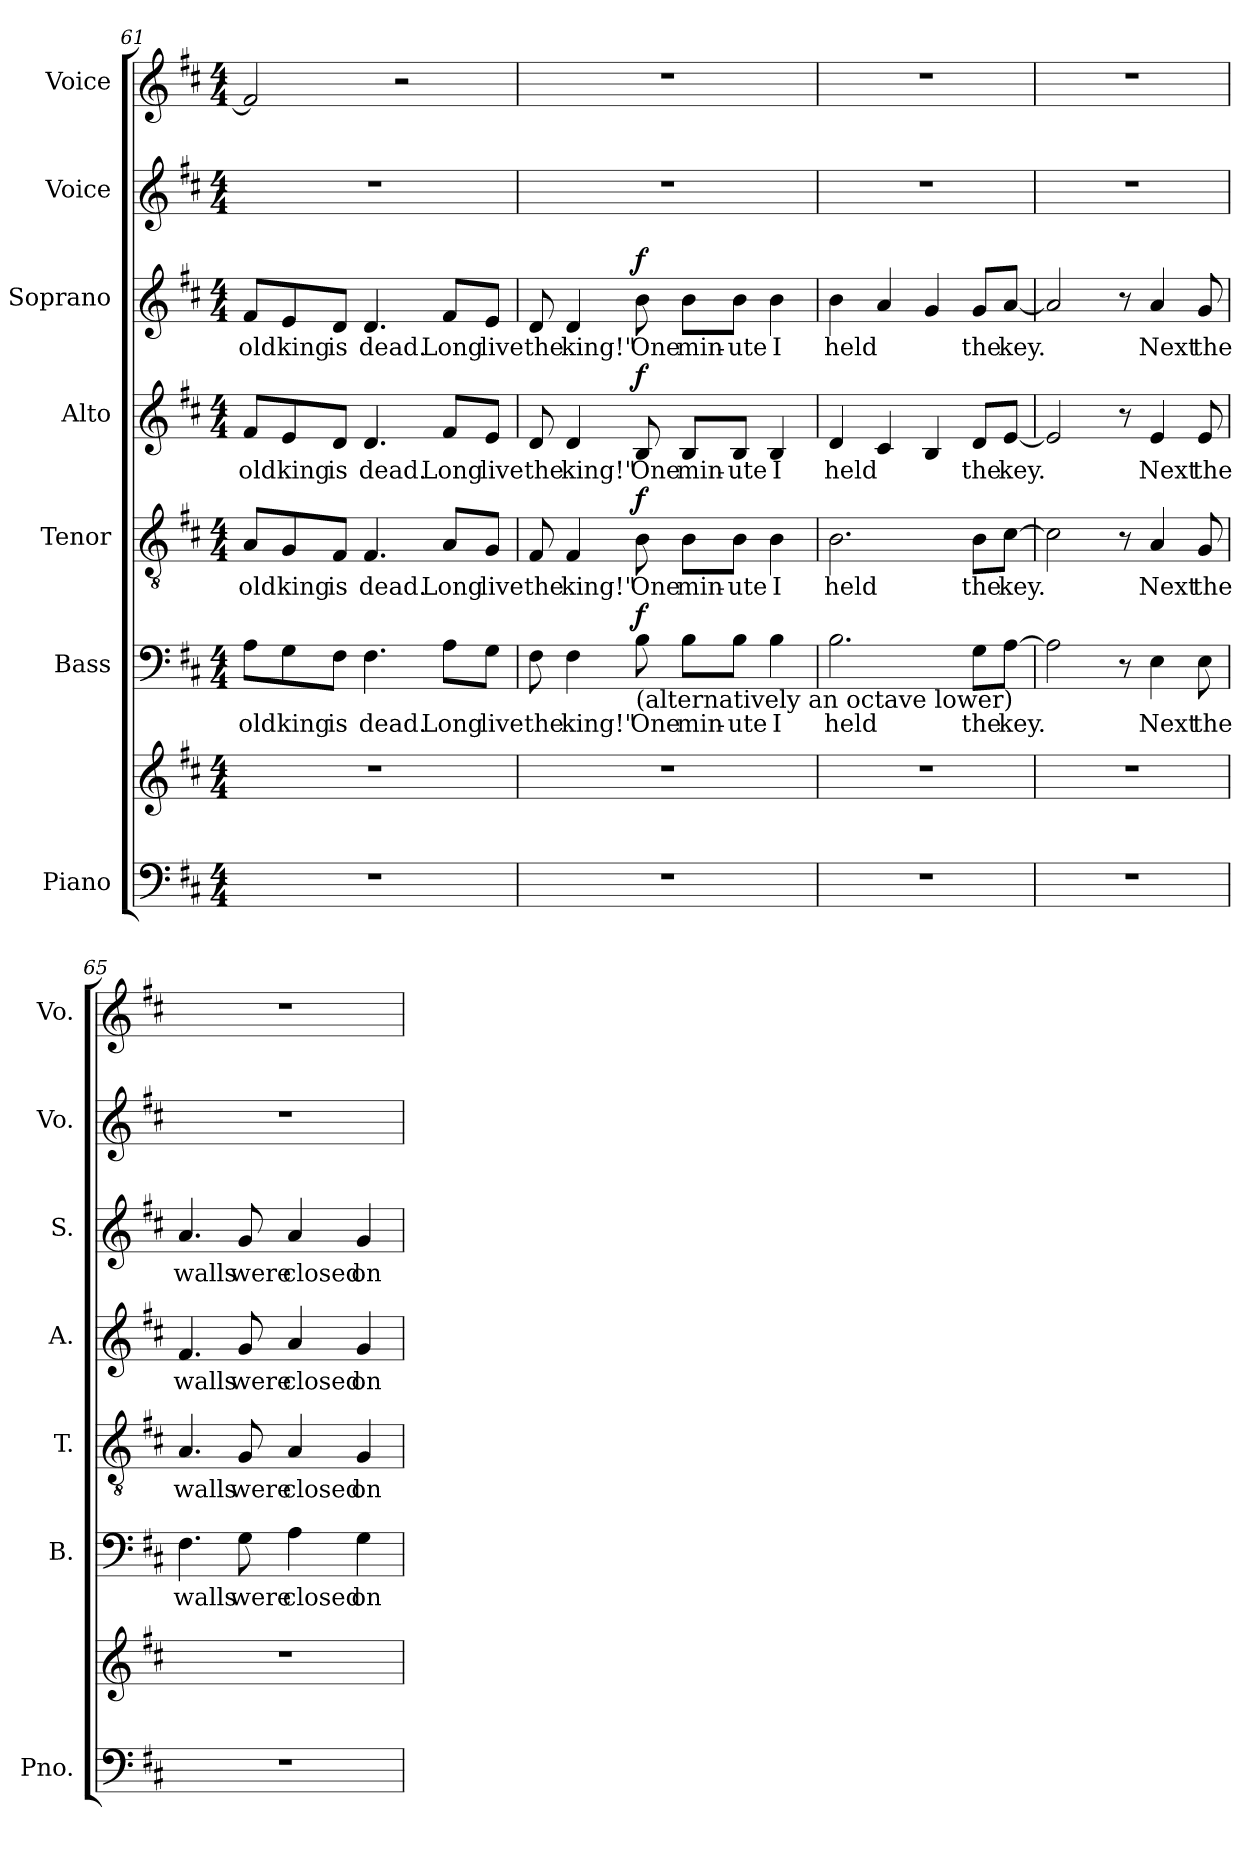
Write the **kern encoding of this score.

**kern	**kern	**kern	**text	**dynam	**kern	**text	**dynam	**kern	**text	**dynam	**kern	**text	**dynam	**kern	**kern
*part7	*part7	*part6	*part6	*part6	*part5	*part5	*part5	*part4	*part4	*part4	*part3	*part3	*part3	*part2	*part1
*staff8	*staff7	*staff6	*staff6	*staff6	*staff5	*staff5	*staff5	*staff4	*staff4	*staff4	*staff3	*staff3	*staff3	*staff2	*staff1
*I"Piano	*	*I"Bass	*	*	*I"Tenor	*	*	*I"Alto	*	*	*I"Soprano	*	*	*I"Voice	*I"Voice
*I'Pno.	*	*I'B.	*	*	*I'T.	*	*	*I'A.	*	*	*I'S.	*	*	*I'Vo.	*I'Vo.
*clefF4	*clefG2	*clefF4	*	*	*clefGv2	*	*	*clefG2	*	*	*clefG2	*	*	*clefG2	*clefG2
*k[f#c#]	*k[f#c#]	*k[f#c#]	*	*	*k[f#c#]	*	*	*k[f#c#]	*	*	*k[f#c#]	*	*	*k[f#c#]	*k[f#c#]
*M4/4	*M4/4	*M4/4	*	*	*M4/4	*	*	*M4/4	*	*	*M4/4	*	*	*M4/4	*M4/4
=61	=61	=61	=61	=61	=61	=61	=61	=61	=61	=61	=61	=61	=61	=61	=61
1r	1r	8A\L	old	.	8A/L	old	.	8f#/L	old	.	8f#/L	old	.	1r	2f#/]
.	.	8G\	king	.	8G/	king	.	8e/	king	.	8e/	king	.	.	.
.	.	8F#\J	is	.	8F#/J	is	.	8d/J	is	.	8d/J	is	.	.	.
.	.	4.F#\	dead.	.	4.F#/	dead.	.	4.d/	dead.	.	4.d/	dead.	.	.	.
.	.	.	.	.	.	.	.	.	.	.	.	.	.	.	2r
.	.	8A\L	Long	.	8A/L	Long	.	8f#/L	Long	.	8f#/L	Long	.	.	.
.	.	8G\J	live	.	8G/J	live	.	8e/J	live	.	8e/J	live	.	.	.
=62	=62	=62	=62	=62	=62	=62	=62	=62	=62	=62	=62	=62	=62	=62	=62
1r	1r	8F#\	the	.	8F#/	the	.	8d/	the	.	8d/	the	.	1r	1r
.	.	4F#\	king!"	.	4F#/	king!"	.	4d/	king!"	.	4d/	king!"	.	.	.
!	!	!LO:TX:b:t=(alternatively an octave lower)	!	!	!	!	!	!	!	!	!	!	!	!	!
!	!	!	!	!LO:DY:b	!	!	!LO:DY:b	!	!	!LO:DY:b	!	!	!LO:DY:b	!	!
.	.	8B\	One	f	8B\	One	f	8B/	One	f	8b\	One	f	.	.
.	.	8B\L	min-	.	8B\L	min-	.	8B/L	min-	.	8b\L	min-	.	.	.
.	.	8B\J	-ute	.	8B\J	-ute	.	8B/J	-ute	.	8b\J	-ute	.	.	.
.	.	4B\	I	.	4B\	I	.	4B/	I	.	4b\	I	.	.	.
!!LO:LB:g=z
=63	=63	=63	=63	=63	=63	=63	=63	=63	=63	=63	=63	=63	=63	=63	=63
1r	1r	2.B\	held	.	2.B\	held	.	4d/	held	.	4b\	held	.	1r	1r
.	.	.	.	.	.	.	.	4c#/	.	.	4a/	.	.	.	.
.	.	.	.	.	.	.	.	4B/	.	.	4g/	.	.	.	.
.	.	8G\L	the	.	8B\L	the	.	8d/L	the	.	8g/L	the	.	.	.
.	.	[8A\J	key.	.	[8c#\J	key.	.	[8e/J	key.	.	[8a/J	key.	.	.	.
=64	=64	=64	=64	=64	=64	=64	=64	=64	=64	=64	=64	=64	=64	=64	=64
1r	1r	2A\]	.	.	2c#\]	.	.	2e/]	.	.	2a/]	.	.	1r	1r
.	.	8r	.	.	8r	.	.	8r	.	.	8r	.	.	.	.
.	.	4E\	Next	.	4A/	Next	.	4e/	Next	.	4a/	Next	.	.	.
.	.	8E\	the	.	8G/	the	.	8e/	the	.	8g/	the	.	.	.
=65	=65	=65	=65	=65	=65	=65	=65	=65	=65	=65	=65	=65	=65	=65	=65
1r	1r	4.F#\	walls	.	4.A/	walls	.	4.f#/	walls	.	4.a/	walls	.	1r	1r
.	.	8G\	were	.	8G/	were	.	8g/	were	.	8g/	were	.	.	.
.	.	4A\	closed	.	4A/	closed	.	4a/	closed	.	4a/	closed	.	.	.
.	.	4G\	on	.	4G/	on	.	4g/	on	.	4g/	on	.	.	.
=	=	=	=	=	=	=	=	=	=	=	=	=	=	=	=
*-	*-	*-	*-	*-	*-	*-	*-	*-	*-	*-	*-	*-	*-	*-	*-
